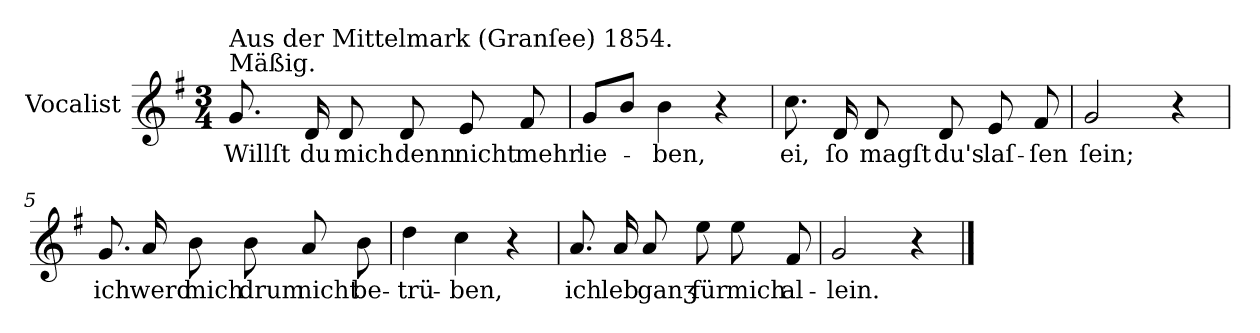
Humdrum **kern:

**kern	**text
*part1	*part1
*staff1	*staff1
*I"Vocalist	*
*k[f#]	*
*G:	*
*M3/4	*
=1	=1
!LO:TX:a:t=Mäßig.	!
!LO:TX:a:t=Aus der Mittelmark (Granſee) 1854.	!
8.g	Willſt
16d	du
8d	mich
8d	denn
8e	nicht
8f#	mehr
=2	=2
8gL	lie-
8bJ	.
4b	-ben,
4r	.
=3	=3
8.cc	ei,
16d	ſo
8d	magſt
8d	du's
8e	laſ-
8f#	-ſen
=4	=4
2g	ſein;
4r	.
=5	=5
8.g	ich
16a	werd
8b	mich
8b	drum
8a	nicht
8b	be-
=6	=6
4dd	-trü-
4cc	-ben,
4r	.
=7	=7
8.a	ich
16a	leb
8a	ganʒ
8ee	für
8ee	mich
8f#	al-
=8	=8
2g	-lein.
4r	.
==	==
*-	*-
